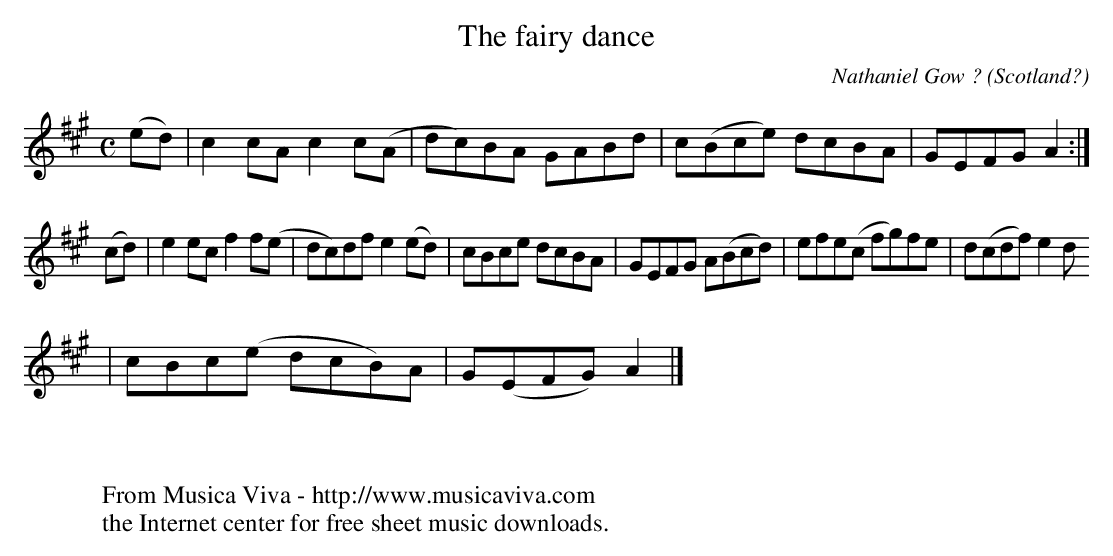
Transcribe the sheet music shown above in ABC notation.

X:1
T: The fairy dance
C: Nathaniel Gow ?
O: Scotland?
01-0986.abc
M: C
L: 1/8
K: A
(ed)|c2cA c2c(A|dc)BA GABd|c(Bce) dcBA|GEFG A2:|
(cd)|e2ec f2f(e|dc)df e2(ed)|cBce dcBA|GEFG A(Bcd)|efe(c fg)fe|d(cdf) e2d
2|cBc(e dcB)A|G(EFG)A2|]
W:
W:
W: From Musica Viva - http://www.musicaviva.com
W: the Internet center for free sheet music downloads.
